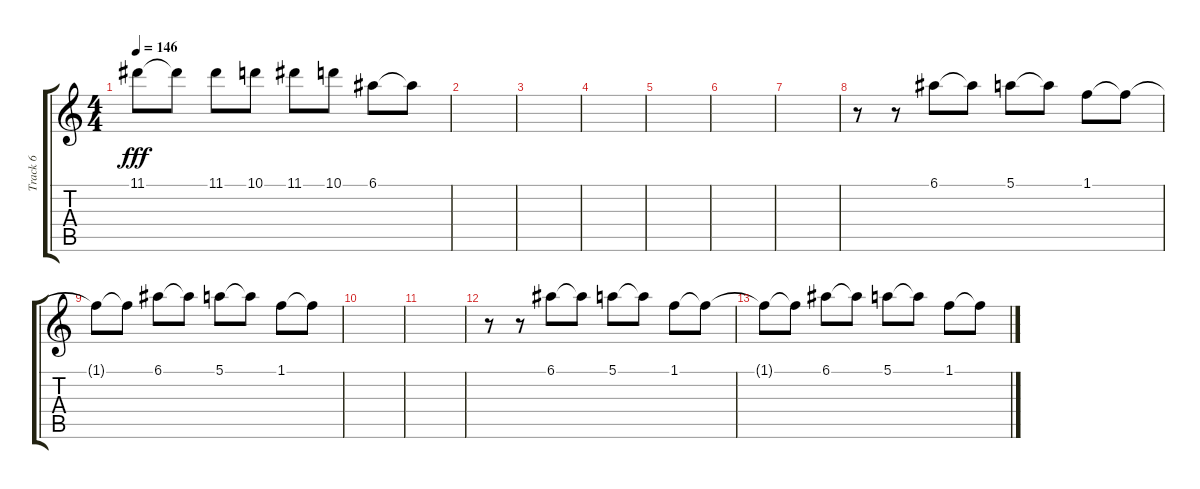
\track ("Track 6" "Track 6") {instrument distortionguitar}
\staff {score tabs}
\tuning (E4 B3 G3 D3 A2 E2) {hide}
\ts (4 4)
\tempo 146
\clef g2
\ks c
11.1.8{dy fff} 11.1{t}.8 11.1.8 10.1.8 11.1.8 10.1.8 6.1.8 6.1{t}.8 |
|
|
|
|
|
|
r.8 r.8 6.1.8 6.1{t}.8 5.1.8 5.1{t}.8 1.1.8 1.1{t}.8 |
1.1{t}.8 1.1{t}.8 6.1.8 6.1{t}.8 5.1.8 5.1{t}.8 1.1.8 1.1{t}.8 |
|
|
r.8 r.8 6.1.8 6.1{t}.8 5.1.8 5.1{t}.8 1.1.8 1.1{t}.8 |
1.1{t}.8 1.1{t}.8 6.1.8 6.1{t}.8 5.1.8 5.1{t}.8 1.1.8 1.1{t}.8
